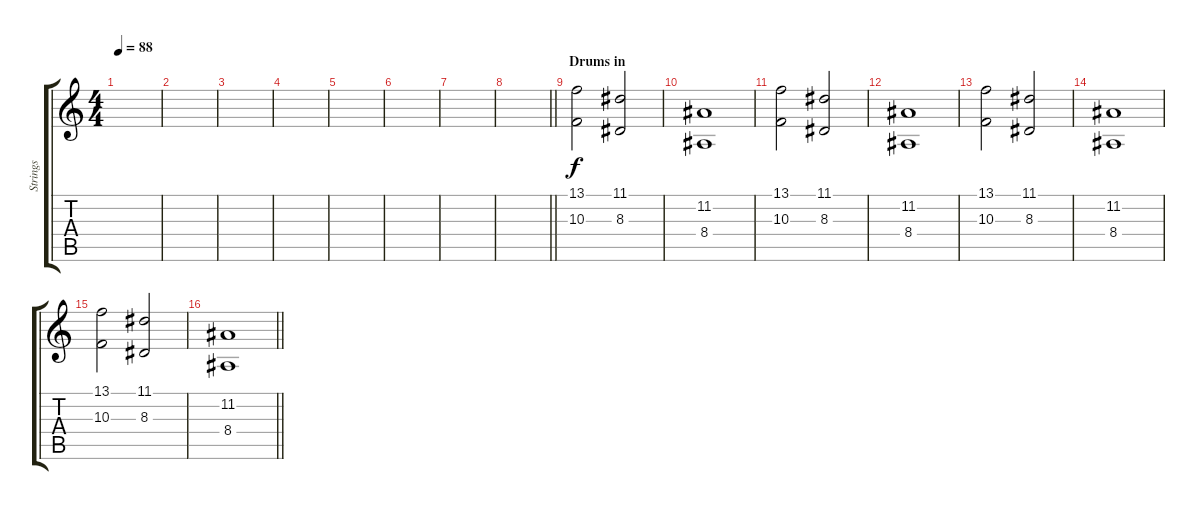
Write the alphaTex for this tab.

\track ("Strings" "Strings") {instrument stringensemble2}
\staff {score tabs}
\tuning (E4 B3 G3 D3 A2 E2) {hide}
\ts (4 4)
\tempo 88
\clef g2
\ks c
|
|
|
|
|
|
|
\barLineRight lightlight
|
\section ("" "Drums in")
(13.1 10.3).2 (11.1 8.3).2 |
(11.2 8.4).1 |
(13.1 10.3).2 (11.1 8.3).2 |
(11.2 8.4).1 |
(13.1 10.3).2 (11.1 8.3).2 |
(11.2 8.4).1 |
(13.1 10.3).2 (11.1 8.3).2 |
\barLineRight lightlight
(11.2 8.4).1
